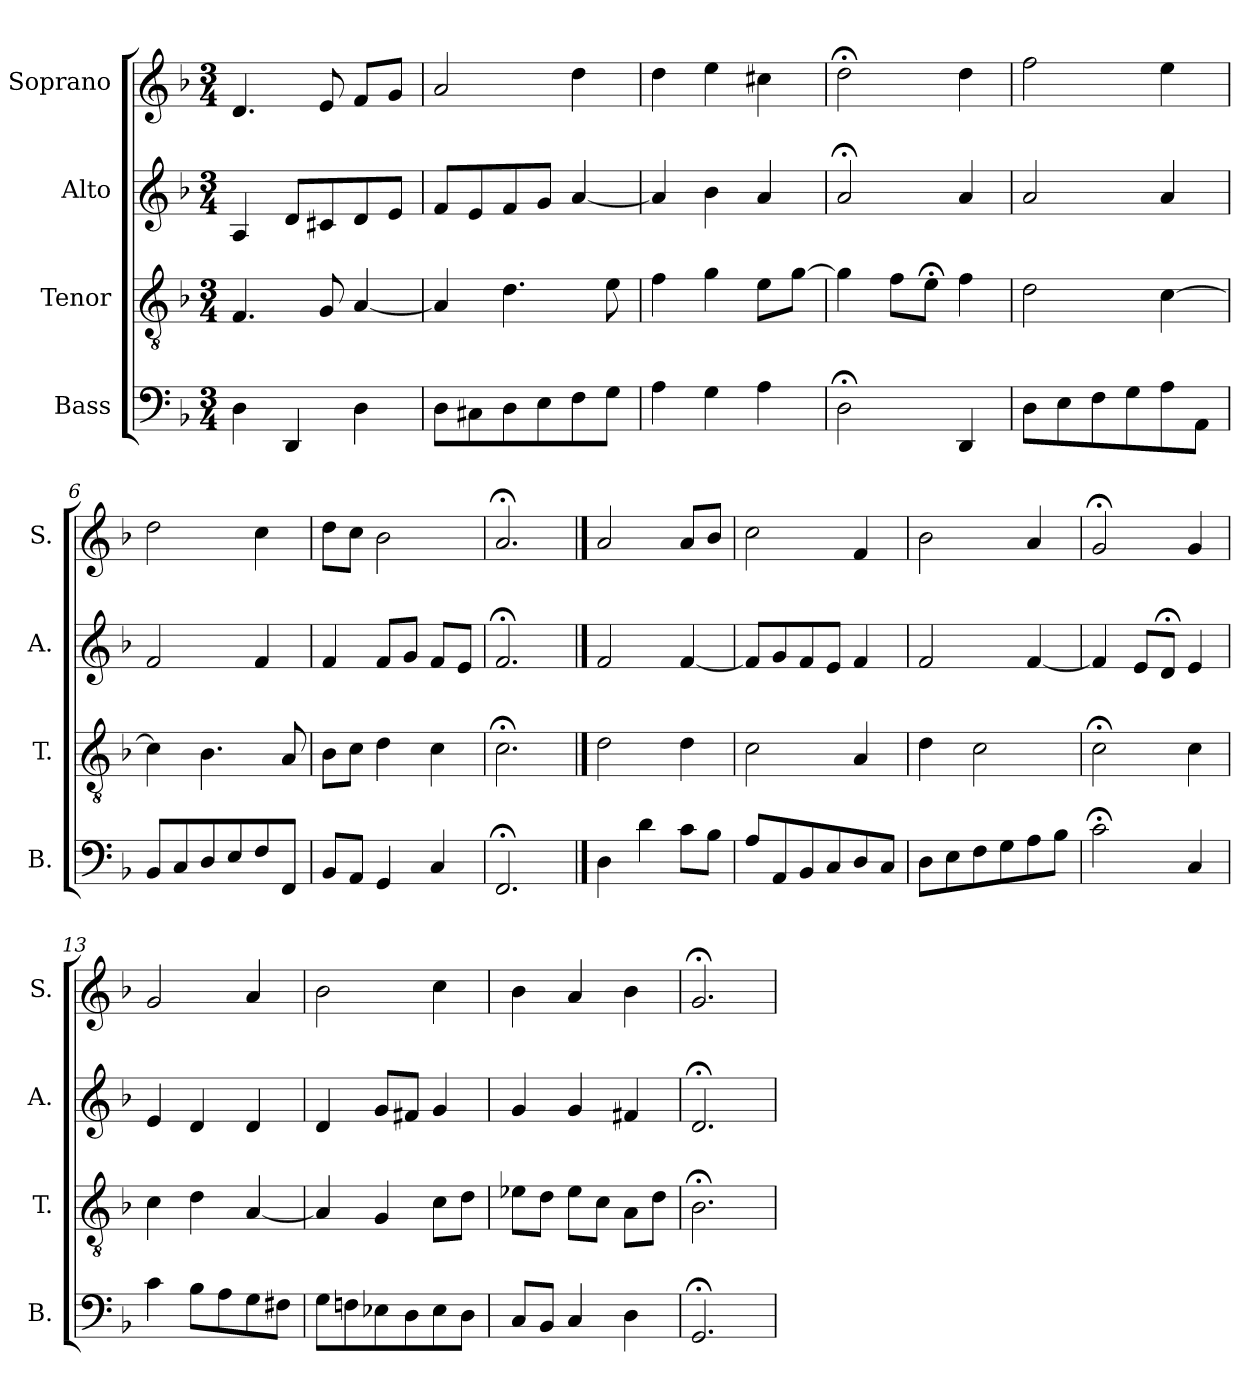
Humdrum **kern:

**kern	**kern	**kern	**kern
*part4	*part3	*part2	*part1
*staff4	*staff3	*staff2	*staff1
*I"Bass	*I"Tenor	*I"Alto	*I"Soprano
*I'B.	*I'T.	*I'A.	*I'S.
*clefF4	*clefGv2	*clefG2	*clefG2
*	*ITrd7c12	*	*
*k[b-]	*k[b-]	*k[b-]	*k[b-]
*F:	*F:	*F:	*F:
*M3/4	*M3/4	*M3/4	*M3/4
=1	=1	=1	=1
4D\	4.FF/	4A/	4.d/
4DD/	.	8d/L	.
.	8GG/	8c#X/	8e/
4D\	[4AA/	8d/	8f/L
.	.	8e/J	8g/J
=2	=2	=2	=2
8D\L	4AA/]	8f/L	2a/
8C#X\	.	8e/	.
8D\	4.D\	8f/	.
8E\	.	8g/J	.
8F\	.	[4a/	4dd\
8G\J	8E\	.	.
=3	=3	=3	=3
4A\	4F\	4a/]	4dd\
4G\	4G\	4b-\	4ee\
4A\	8E\L	4a/	4cc#X\
.	[8G\J	.	.
=4	=4	=4	=4
2D;<\	4G\]	2a;</	2dd;<\
.	8F\L	.	.
.	8E;<\J	.	.
4DD/	4F\	4a/	4dd\
=5	=5	=5	=5
8D\L	2D\	2a/	2ff\
8E\	.	.	.
8F\	.	.	.
8G\	.	.	.
8A\	[4C\	4a/	4ee\
8AA\J	.	.	.
!!LO:LB:g=z
=6	=6	=6	=6
8BB-/L	4C\]	2f/	2dd\
8C/	.	.	.
8D/	4.BB-\	.	.
8E/	.	.	.
8F/	.	4f/	4cc\
8FF/J	8AA/	.	.
=7	=7	=7	=7
8BB-/L	8BB-\L	4f/	8dd\L
8AA/J	8C\J	.	8cc\J
4GG/	4D\	8f/L	2b-\
.	.	8g/J	.
4C/	4C\	8f/L	.
.	.	8e/J	.
=8	=8	=8	=8
2.FF;</	2.C;<\	2.f;</	2.a;</
==9	==9	==9	==9
4D\	2D\	2f/	2a/
4d\	.	.	.
8c\L	4D\	[4f/	8a/L
8B-\J	.	.	8b-/J
=10	=10	=10	=10
8A/L	2C\	8f/L]	2cc\
8AA/	.	8g/	.
8BB-/	.	8f/	.
8C/	.	8e/J	.
8D/	4AA/	4f/	4f/
8C/J	.	.	.
=11	=11	=11	=11
8D\L	4D\	2f/	2b-\
8E\	.	.	.
8F\	2C\	.	.
8G\	.	.	.
8A\	.	[4f/	4a/
8B-\J	.	.	.
!!LO:PB:g=z
=12	=12	=12	=12
2c;<\	2C;<\	4f/]	2g;</
.	.	8e/L	.
.	.	8d;</J	.
4C/	4C\	4e/	4g/
=13	=13	=13	=13
4c\	4C\	4e/	2g/
8B-\L	4D\	4d/	.
8A\	.	.	.
8G\	[4AA/	4d/	4a/
8F#X\J	.	.	.
=14	=14	=14	=14
8G\L	4AA/]	4d/	2b-\
8Fn\	.	.	.
8E-X\	4GG/	8g/L	.
8D\	.	8f#X/J	.
8E-\	8C\L	4g/	4cc\
8D\J	8D\J	.	.
=15	=15	=15	=15
8C/L	8E-X\L	4g/	4b-\
8BB-/J	8D\J	.	.
4C/	8E-\L	4g/	4a/
.	8C\J	.	.
4D\	8AA\L	4f#X/	4b-\
.	8D\J	.	.
=16	=16	=16	=16
2.GG;</	2.BB-;<\	2.d;</	2.g;</
=	=	=	=
*-	*-	*-	*-
